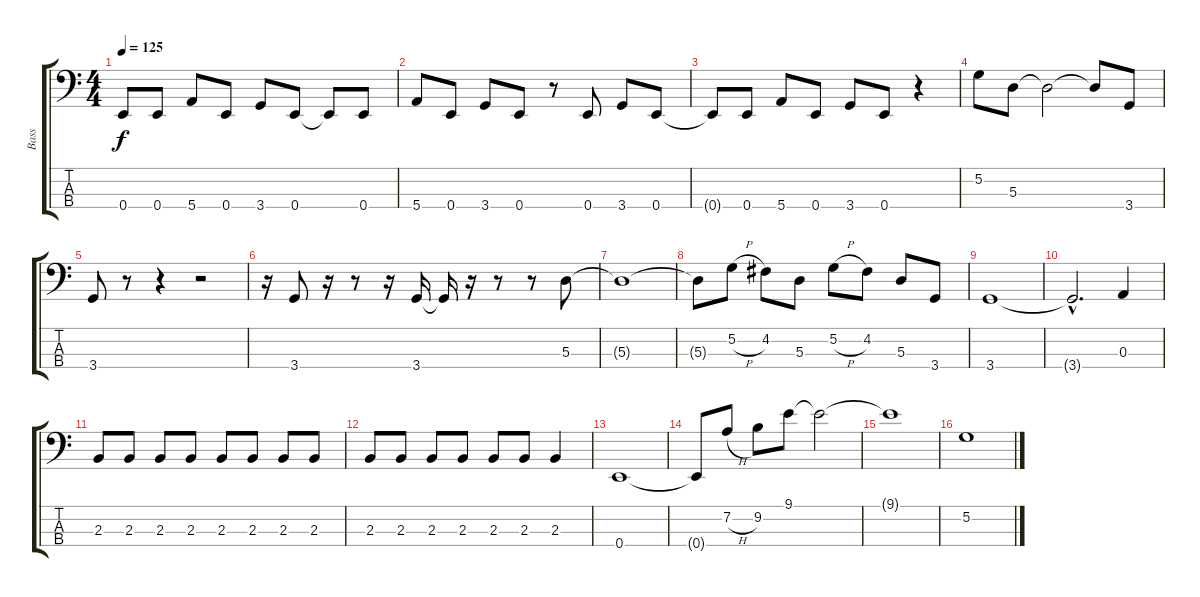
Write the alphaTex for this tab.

\track ("Bass" "Bass") {instrument electricbasspick}
\staff {score tabs}
\tuning (G2 D2 A1 E1) {hide}
\ts (4 4)
\tempo 125
\clef f4
\ks c
0.4{t}.8{dy f} 0.4.8 5.4.8 0.4.8 3.4.8 0.4.8 0.4{t}.8 0.4.8 |
5.4.8 0.4.8 3.4.8 0.4.8 r.8 0.4.8 3.4.8 0.4.8 |
0.4{t}.8 0.4.8 5.4.8 0.4.8 3.4.8 0.4.8 r.4 |
5.2.8 5.3.8 5.3{t}.2 5.3{t}.8 3.4.8 |
3.4.8 r.8 r.4 r.2 |
r.16 3.4.8 r.16 r.8 r.16 3.4.16 3.4{t}.16 r.16 r.8 r.8 5.3.8 |
5.3{t}.1 |
5.3{t}.8 5.2{h}.8 4.2.8 5.3.8 5.2{h}.8 4.2.8 5.3.8 3.4.8 |
3.4.1 |
3.4{hac t}.2{d} 0.3.4 |
2.3.8 2.3.8 2.3.8 2.3.8 2.3.8 2.3.8 2.3.8 2.3.8 |
2.3.8 2.3.8 2.3.8 2.3.8 2.3.8 2.3.8 2.3.4 |
0.4.1 |
0.4{t}.8 7.2{h}.8 9.2.8 9.1.8 9.1{t}.2 |
9.1{t}.1 |
5.2.1
